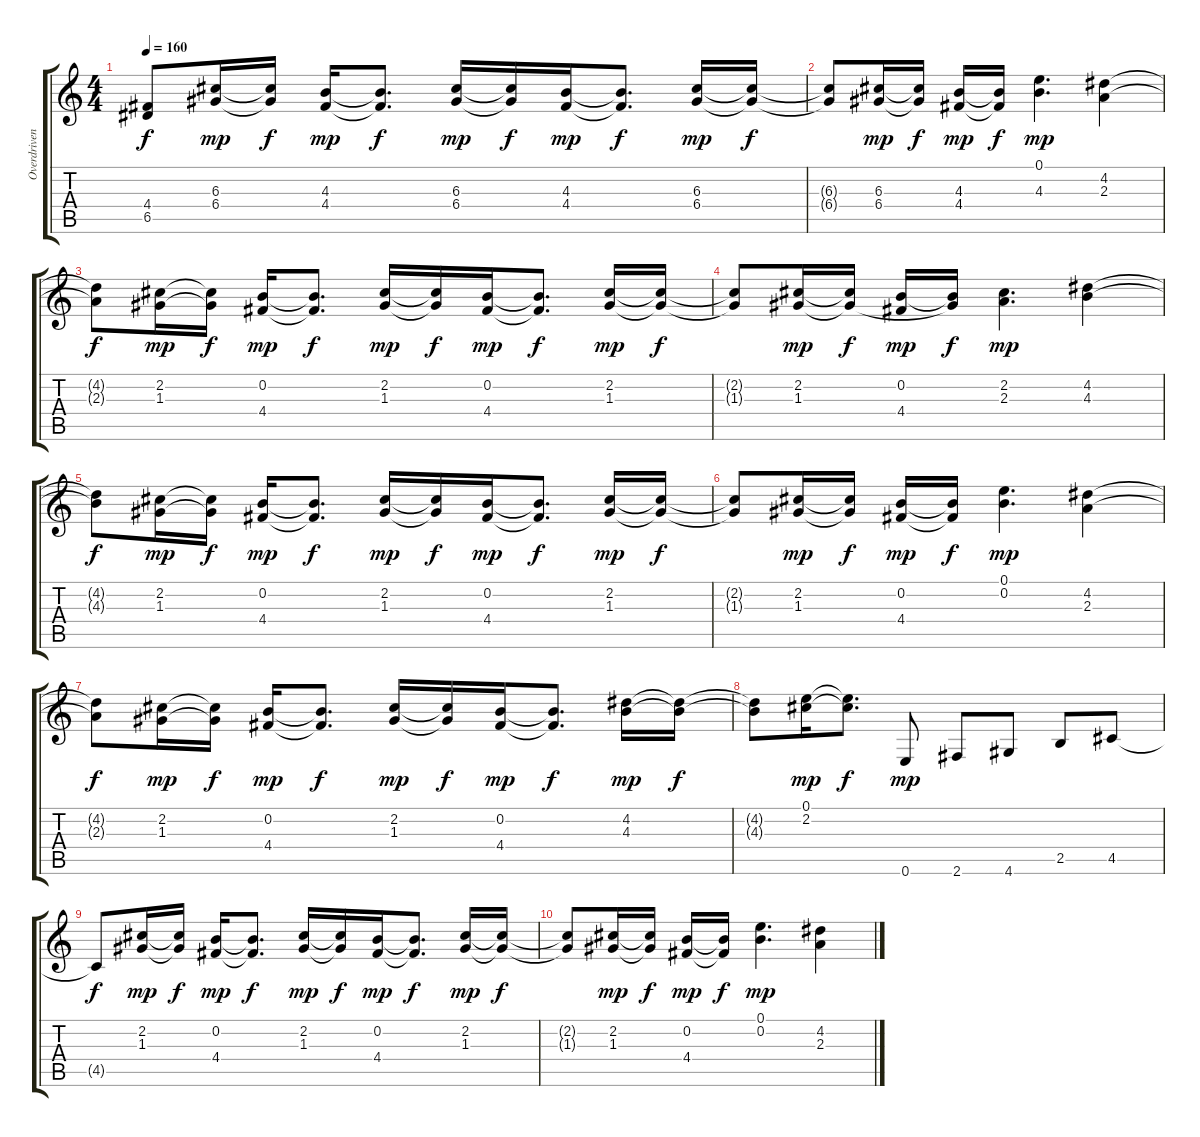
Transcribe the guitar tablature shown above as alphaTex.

\track ("Overdriven Guitar" "Overdriven") {instrument overdrivenguitar}
\staff {score tabs}
\tuning (E4 B3 G3 D3 A2 E2) {hide}
\ts (4 4)
\tempo 160
\clef g2
\ks c
(4.4{t} 6.5{t}).8{dy f} (6.3 6.4).16{dy mp volume 13} (6.3{t} 6.4{t}).16{dy f} (4.3 4.4).16{dy mp} (4.3{t} 4.4{t}).8{d dy f} (6.3 6.4).16{dy mp volume 12} (6.3{t} 6.4{t}).16{dy f} (4.3 4.4).16{dy mp} (4.3{t} 4.4{t}).8{d dy f} (6.3 6.4).16{dy mp} (6.3{t} 6.4{t}).16{dy f} |
(6.3{t} 6.4{t}).8 (6.3 6.4).16{dy mp volume 12} (6.3{t} 6.4{t}).16{dy f} (4.3 4.4).16{dy mp} (4.3{t} 4.4{t}).16{dy f} (0.1 4.3).4{d dy mp} (4.2 2.3).4{volume 11} |
(4.2{t} 2.3{t}).8{dy f} (2.2 1.3).16{dy mp volume 11} (2.2{t} 1.3{t}).16{dy f} (0.2 4.4).16{dy mp} (0.2{t} 4.4{t}).8{d dy f} (2.2 1.3).16{dy mp volume 10} (2.2{t} 1.3{t}).16{dy f} (0.2 4.4).16{dy mp} (0.2{t} 4.4{t}).8{d dy f} (2.2 1.3).16{dy mp volume 9} (2.2{t} 1.3{t}).16{dy f} |
(2.2{t} 1.3{t}).8 (2.2 1.3).16{dy mp} (2.2{t} 1.3{t}).16{dy f} (0.2 4.4).16{dy mp} (0.2{t} 1.3{t}).16{dy f} (2.2 2.3).4{d dy mp volume 9} (4.2 4.3).4 |
(4.2{t} 4.3{t}).8{dy f} (2.2 1.3).16{dy mp volume 8} (2.2{t} 1.3{t}).16{dy f} (0.2 4.4).16{dy mp} (0.2{t} 4.4{t}).8{d dy f} (2.2 1.3).16{dy mp volume 8} (2.2{t} 1.3{t}).16{dy f} (0.2 4.4).16{dy mp} (0.2{t} 4.4{t}).8{d dy f} (2.2 1.3).16{dy mp volume 7} (2.2{t} 1.3{t}).16{dy f} |
(2.2{t} 1.3{t}).8 (2.2 1.3).16{dy mp} (2.2{t} 1.3{t}).16{dy f} (0.2 4.4).16{dy mp volume 6} (0.2{t} 4.4{t}).16{dy f} (0.1 0.2).4{d dy mp} (4.2 2.3).4{volume 6} |
(4.2{t} 2.3{t}).8{dy f} (2.2 1.3).16{dy mp} (2.2{t} 1.3{t}).16{dy f} (0.2 4.4).16{dy mp volume 5} (0.2{t} 4.4{t}).8{d dy f} (2.2 1.3).16{dy mp} (2.2{t} 1.3{t}).16{dy f} (0.2 4.4).16{dy mp} (0.2{t} 4.4{t}).8{d dy f} (4.2 4.3).16{dy mp volume 4} (4.2{t} 4.3{t}).16{dy f} |
(4.2{t} 4.3{t}).8 (0.1 2.2).16{dy mp} (0.1{t} 2.2{t}).8{d dy f} 0.6.8{dy mp volume 4} 2.6.8 4.6.8{volume 3} 2.5.8 4.5.8 |
4.5{t}.8{dy f} (2.2 1.3).16{dy mp volume 2} (2.2{t} 1.3{t}).16{dy f} (0.2 4.4).16{dy mp} (0.2{t} 4.4{t}).8{d dy f} (2.2 1.3).16{dy mp} (2.2{t} 1.3{t}).16{dy f} (0.2 4.4).16{dy mp volume 2} (0.2{t} 4.4{t}).8{d dy f} (2.2 1.3).16{dy mp} (2.2{t} 1.3{t}).16{dy f} |
(2.2{t} 1.3{t}).8 (2.2 1.3).16{dy mp volume 1} (2.2{t} 1.3{t}).16{dy f} (0.2 4.4).16{dy mp} (0.2{t} 4.4{t}).16{dy f} (0.1 0.2).4{d dy mp} (4.2 2.3).4{volume 1}
